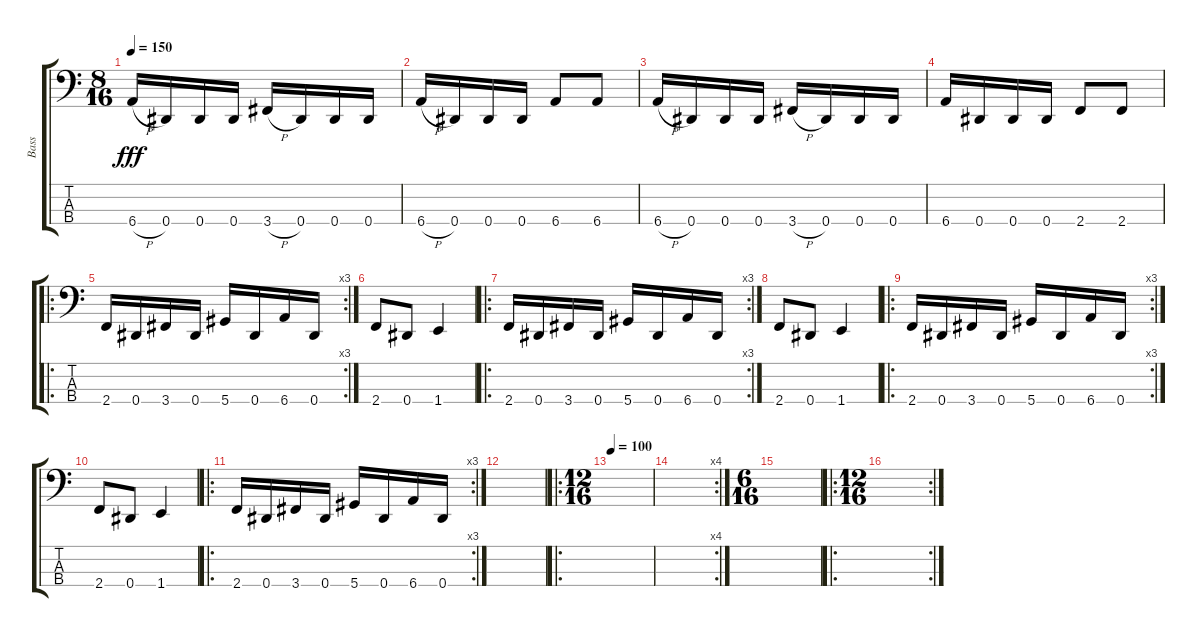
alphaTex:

\track ("Bass" "Bass") {instrument slapbass2}
\staff {score tabs}
\tuning (Gb2 Db2 Ab1 Eb1) {hide}
\ts (8 16)
\tempo 150
\clef f4
\ks c
6.4{h}.16{dy fff} 0.4.16 0.4.16 0.4.16 3.4{h}.16 0.4.16 0.4.16 0.4.16 |
6.4{h}.16 0.4.16 0.4.16 0.4.16 6.4.8 6.4.8 |
6.4{h}.16 0.4.16 0.4.16 0.4.16 3.4{h}.16 0.4.16 0.4.16 0.4.16 |
6.4.16 0.4.16 0.4.16 0.4.16 2.4.8 2.4.8 |
\ro
\rc 3
2.4.16 0.4.16 3.4.16 0.4.16 5.4.16 0.4.16 6.4.16 0.4.16 |
2.4.8 0.4.8 1.4.4 |
\ro
\rc 3
2.4.16 0.4.16 3.4.16 0.4.16 5.4.16 0.4.16 6.4.16 0.4.16 |
2.4.8 0.4.8 1.4.4 |
\ro
\rc 3
2.4.16 0.4.16 3.4.16 0.4.16 5.4.16 0.4.16 6.4.16 0.4.16 |
2.4.8 0.4.8 1.4.4 |
\ro
\rc 3
2.4.16 0.4.16 3.4.16 0.4.16 5.4.16 0.4.16 6.4.16 0.4.16 |
|
\ro
\ts (12 16)
\tempo 100
|
\rc 4
|
\ts (6 16)
|
\ro
\rc 2
\ts (12 16)
